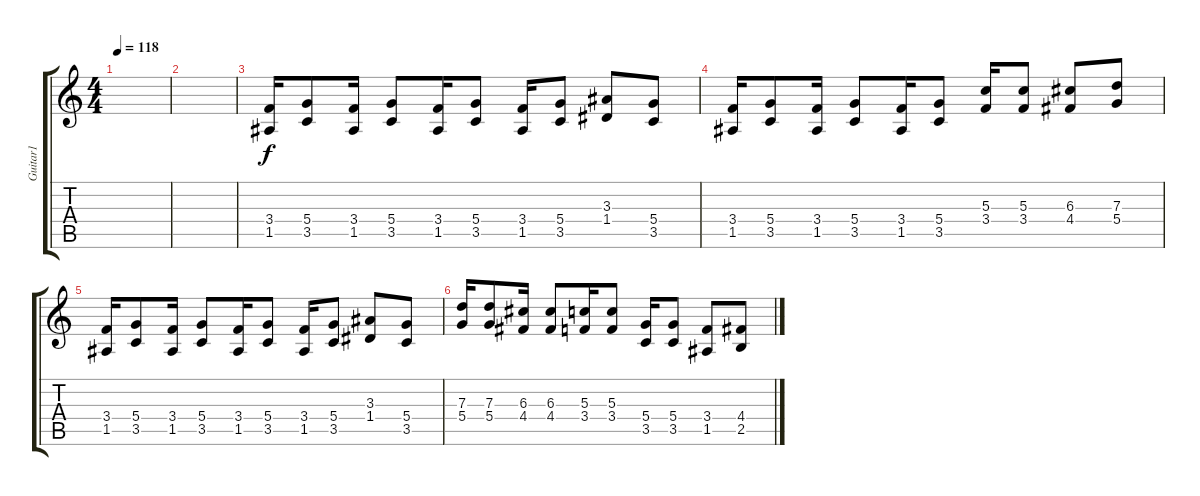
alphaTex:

\track ("Guitar1" "Guitar1") {instrument overdrivenguitar}
\staff {score tabs}
\tuning (E4 B3 G3 D3 A2 E2) {hide}
\ts (4 4)
\tempo 118
\clef g2
\ks c
|
|
(3.4 1.5).16 (5.4 3.5).8 (3.4 1.5).16 (5.4 3.5).8 (3.4 1.5).16 (5.4 3.5).8 (3.4 1.5).16 (5.4 3.5).8 (3.3 1.4).8 (5.4 3.5).8 |
(3.4 1.5).16 (5.4 3.5).8 (3.4 1.5).16 (5.4 3.5).8 (3.4 1.5).16 (5.4 3.5).8 (5.3 3.4).16 (5.3 3.4).8 (6.3 4.4).8 (7.3 5.4).8 |
(3.4 1.5).16 (5.4 3.5).8 (3.4 1.5).16 (5.4 3.5).8 (3.4 1.5).16 (5.4 3.5).8 (3.4 1.5).16 (5.4 3.5).8 (3.3 1.4).8 (5.4 3.5).8 |
(7.3 5.4).16 (7.3 5.4).8 (6.3 4.4).16 (6.3 4.4).8 (5.3 3.4).16 (5.3 3.4).8 (5.4 3.5).16 (5.4 3.5).8 (3.4 1.5).8 (4.4 2.5).8
